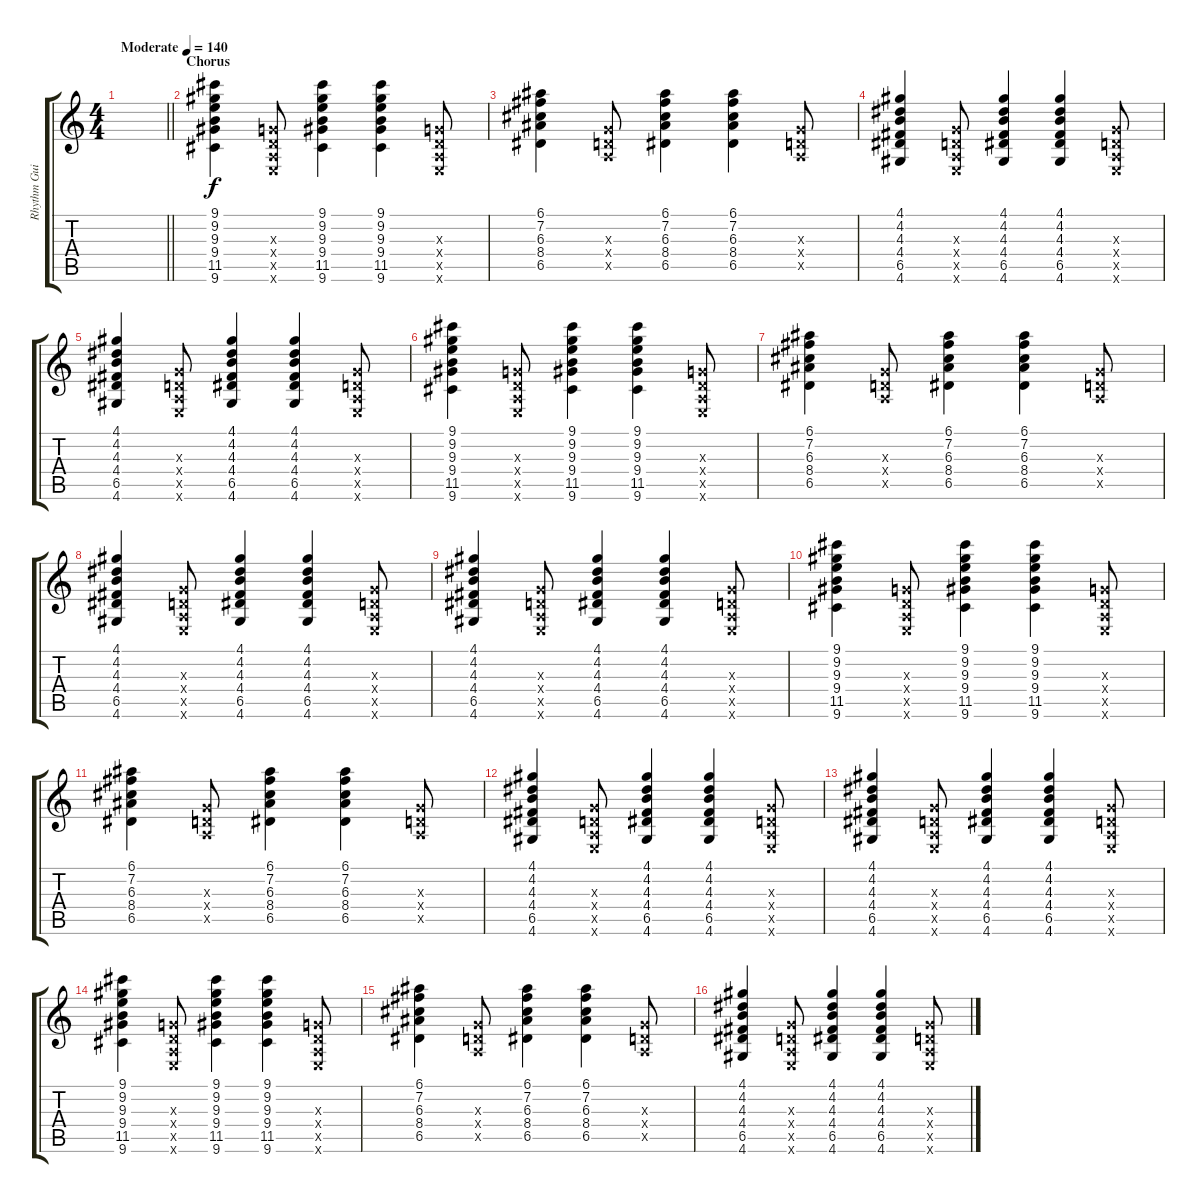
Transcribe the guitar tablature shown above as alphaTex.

\track ("Rhythm Guitar" "Rhythm Gui") {instrument electricguitarjazz}
\staff {score tabs}
\tuning (E4 B3 G3 D3 A2 E2) {hide}
\ts (4 4)
\tempo (140 "Moderate")
\clef g2
\barLineRight lightlight
\ks c
|
\section ("" "Chorus")
(9.1 9.2 9.3 9.4 11.5 9.6).4 (0.3{x} 0.4{x} 0.5{x} 0.6{x}).8 (9.1 9.2 9.3 9.4 11.5 9.6).4 (9.1 9.2 9.3 9.4 11.5 9.6).4 (0.3{x} 0.4{x} 0.5{x} 0.6{x}).8 |
(6.1 7.2 6.3 8.4 6.5).4 (0.3{x} 0.4{x} 0.5{x}).8 (6.1 7.2 6.3 8.4 6.5).4 (6.1 7.2 6.3 8.4 6.5).4 (0.3{x} 0.4{x} 0.5{x}).8 |
(4.1 4.2 4.3 4.4 6.5 4.6).4 (0.3{x} 0.4{x} 0.5{x} 0.6{x}).8 (4.1 4.2 4.3 4.4 6.5 4.6).4 (4.1 4.2 4.3 4.4 6.5 4.6).4 (0.3{x} 0.4{x} 0.5{x} 0.6{x}).8 |
(4.1 4.2 4.3 4.4 6.5 4.6).4 (0.3{x} 0.4{x} 0.5{x} 0.6{x}).8 (4.1 4.2 4.3 4.4 6.5 4.6).4 (4.1 4.2 4.3 4.4 6.5 4.6).4 (0.3{x} 0.4{x} 0.5{x} 0.6{x}).8 |
(9.1 9.2 9.3 9.4 11.5 9.6).4 (0.3{x} 0.4{x} 0.5{x} 0.6{x}).8 (9.1 9.2 9.3 9.4 11.5 9.6).4 (9.1 9.2 9.3 9.4 11.5 9.6).4 (0.3{x} 0.4{x} 0.5{x} 0.6{x}).8 |
(6.1 7.2 6.3 8.4 6.5).4 (0.3{x} 0.4{x} 0.5{x}).8 (6.1 7.2 6.3 8.4 6.5).4 (6.1 7.2 6.3 8.4 6.5).4 (0.3{x} 0.4{x} 0.5{x}).8 |
(4.1 4.2 4.3 4.4 6.5 4.6).4 (0.3{x} 0.4{x} 0.5{x} 0.6{x}).8 (4.1 4.2 4.3 4.4 6.5 4.6).4 (4.1 4.2 4.3 4.4 6.5 4.6).4 (0.3{x} 0.4{x} 0.5{x} 0.6{x}).8 |
(4.1 4.2 4.3 4.4 6.5 4.6).4 (0.3{x} 0.4{x} 0.5{x} 0.6{x}).8 (4.1 4.2 4.3 4.4 6.5 4.6).4 (4.1 4.2 4.3 4.4 6.5 4.6).4 (0.3{x} 0.4{x} 0.5{x} 0.6{x}).8 |
(9.1 9.2 9.3 9.4 11.5 9.6).4 (0.3{x} 0.4{x} 0.5{x} 0.6{x}).8 (9.1 9.2 9.3 9.4 11.5 9.6).4 (9.1 9.2 9.3 9.4 11.5 9.6).4 (0.3{x} 0.4{x} 0.5{x} 0.6{x}).8 |
(6.1 7.2 6.3 8.4 6.5).4 (0.3{x} 0.4{x} 0.5{x}).8 (6.1 7.2 6.3 8.4 6.5).4 (6.1 7.2 6.3 8.4 6.5).4 (0.3{x} 0.4{x} 0.5{x}).8 |
(4.1 4.2 4.3 4.4 6.5 4.6).4 (0.3{x} 0.4{x} 0.5{x} 0.6{x}).8 (4.1 4.2 4.3 4.4 6.5 4.6).4 (4.1 4.2 4.3 4.4 6.5 4.6).4 (0.3{x} 0.4{x} 0.5{x} 0.6{x}).8 |
(4.1 4.2 4.3 4.4 6.5 4.6).4 (0.3{x} 0.4{x} 0.5{x} 0.6{x}).8 (4.1 4.2 4.3 4.4 6.5 4.6).4 (4.1 4.2 4.3 4.4 6.5 4.6).4 (0.3{x} 0.4{x} 0.5{x} 0.6{x}).8 |
(9.1 9.2 9.3 9.4 11.5 9.6).4 (0.3{x} 0.4{x} 0.5{x} 0.6{x}).8 (9.1 9.2 9.3 9.4 11.5 9.6).4 (9.1 9.2 9.3 9.4 11.5 9.6).4 (0.3{x} 0.4{x} 0.5{x} 0.6{x}).8 |
(6.1 7.2 6.3 8.4 6.5).4 (0.3{x} 0.4{x} 0.5{x}).8 (6.1 7.2 6.3 8.4 6.5).4 (6.1 7.2 6.3 8.4 6.5).4 (0.3{x} 0.4{x} 0.5{x}).8 |
(4.1 4.2 4.3 4.4 6.5 4.6).4 (0.3{x} 0.4{x} 0.5{x} 0.6{x}).8 (4.1 4.2 4.3 4.4 6.5 4.6).4 (4.1 4.2 4.3 4.4 6.5 4.6).4 (0.3{x} 0.4{x} 0.5{x} 0.6{x}).8
